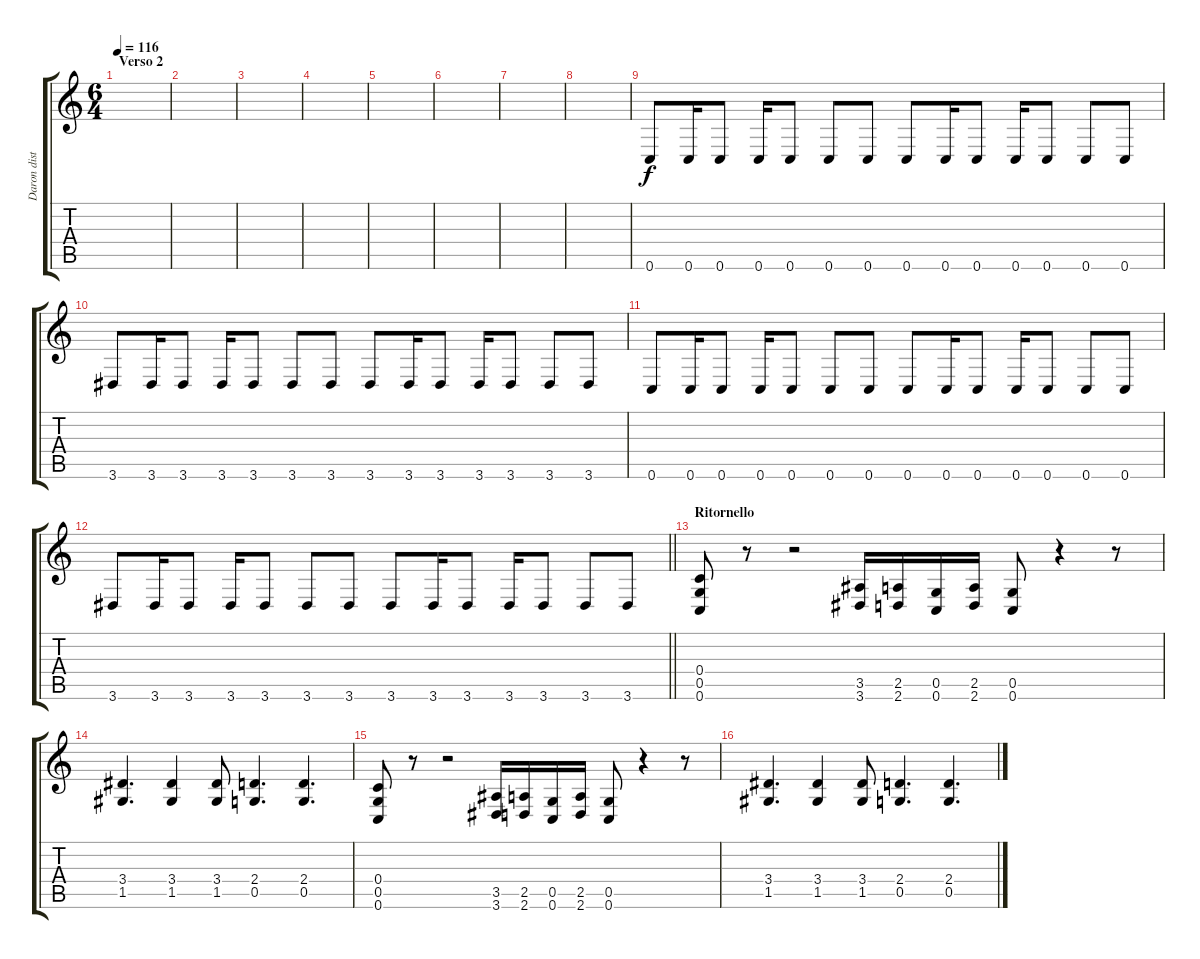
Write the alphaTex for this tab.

\track ("Daron dist" "Daron dist") {instrument overdrivenguitar}
\staff {score tabs}
\tuning (D4 A3 F3 C3 G2 C2) {hide}
\ts (6 4)
\section ("" "Verso 2")
\tempo 116
\clef g2
\ks c
|
|
|
|
|
|
|
|
0.6.8{volume 8} 0.6.16 0.6.8 0.6.16 0.6.8 0.6.8 0.6.8 0.6.8 0.6.16 0.6.8 0.6.16 0.6.8 0.6.8 0.6.8 |
3.6.8 3.6.16 3.6.8 3.6.16 3.6.8 3.6.8 3.6.8 3.6.8 3.6.16 3.6.8 3.6.16 3.6.8 3.6.8 3.6.8 |
0.6.8 0.6.16 0.6.8 0.6.16 0.6.8 0.6.8 0.6.8 0.6.8 0.6.16 0.6.8 0.6.16 0.6.8 0.6.8 0.6.8 |
\barLineRight lightlight
3.6.8{volume 16} 3.6.16 3.6.8 3.6.16 3.6.8 3.6.8 3.6.8 3.6.8 3.6.16 3.6.8 3.6.16 3.6.8 3.6.8 3.6.8 |
\section ("" "Ritornello")
(0.4 0.5 0.6).8 r.8 r.2 (3.5 3.6).16 (2.5 2.6).16 (0.5 0.6).16 (2.5 2.6).16 (0.5 0.6).8 r.4 r.8 |
(3.4 1.5).4{d} (3.4 1.5).4 (3.4 1.5).8 (2.4 0.5).4{d} (2.4 0.5).4{d} |
(0.4 0.5 0.6).8 r.8 r.2 (3.5 3.6).16 (2.5 2.6).16 (0.5 0.6).16 (2.5 2.6).16 (0.5 0.6).8 r.4 r.8 |
(3.4 1.5).4{d} (3.4 1.5).4 (3.4 1.5).8 (2.4 0.5).4{d} (2.4 0.5).4{d}
